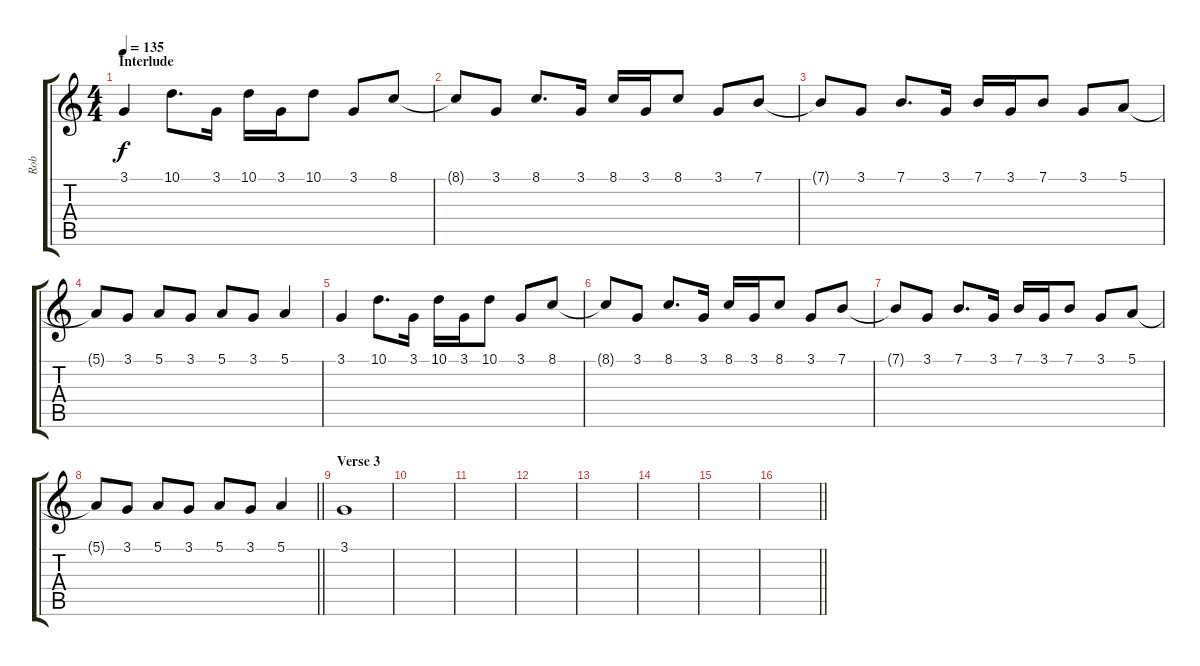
\track ("Rob" "Rob") {instrument lead2sawtooth}
\staff {score tabs}
\tuning (E4 B3 G3 D3 A2 E2) {hide}
\ts (4 4)
\section ("" "Interlude")
\tempo 135
\clef g2
\ks c
3.1.4{dy f volume 10} 10.1.8{d} 3.1.16 10.1.16 3.1.16 10.1.8 3.1.8 8.1.8 |
8.1{t}.8 3.1.8 8.1.8{d} 3.1.16 8.1.16 3.1.16 8.1.8 3.1.8 7.1.8 |
7.1{t}.8 3.1.8 7.1.8{d} 3.1.16 7.1.16 3.1.16 7.1.8 3.1.8 5.1.8 |
5.1{t}.8 3.1.8 5.1.8 3.1.8 5.1.8 3.1.8 5.1.4 |
3.1.4 10.1.8{d} 3.1.16 10.1.16 3.1.16 10.1.8 3.1.8 8.1.8 |
8.1{t}.8 3.1.8 8.1.8{d} 3.1.16 8.1.16 3.1.16 8.1.8 3.1.8 7.1.8 |
7.1{t}.8 3.1.8 7.1.8{d} 3.1.16 7.1.16 3.1.16 7.1.8 3.1.8 5.1.8 |
\barLineRight lightlight
5.1{t}.8 3.1.8 5.1.8 3.1.8 5.1.8 3.1.8 5.1.4 |
\section ("" "Verse 3")
3.1.1{volume 4} |
|
|
|
|
|
|
\barLineRight lightlight
